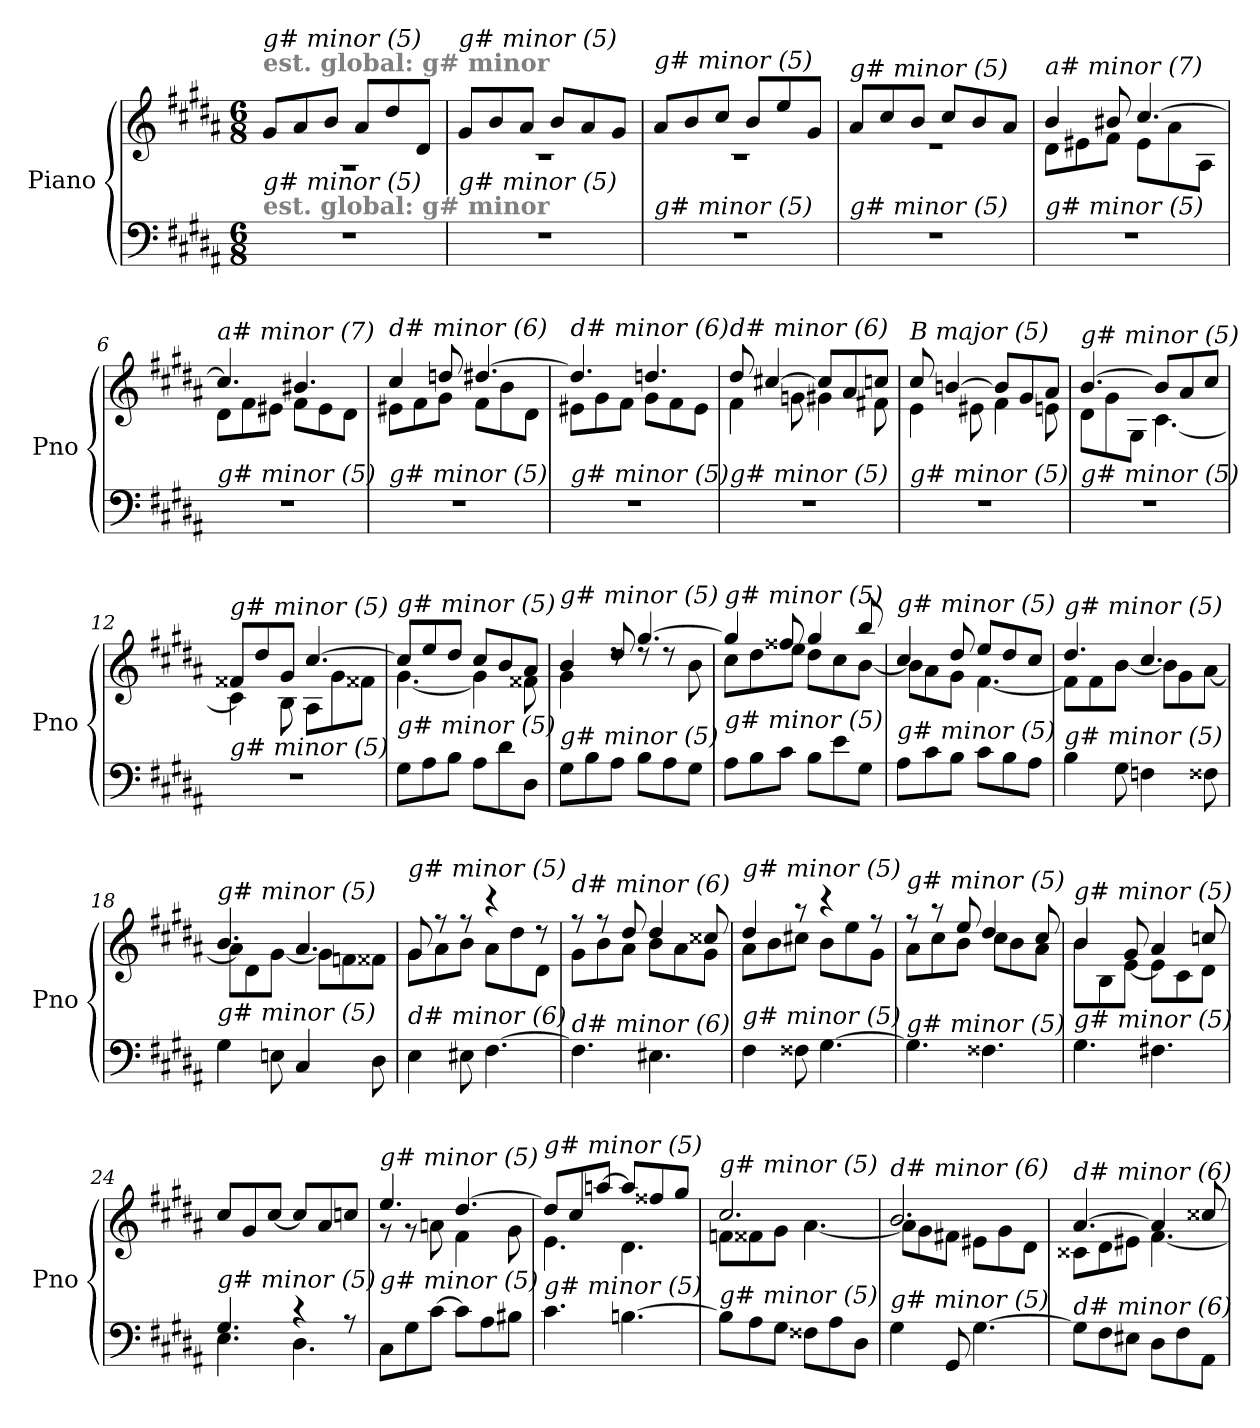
**kern	**kern
*part1	*part1
*staff2	*staff1
*I"Piano	*
*I'Pno	*
*clefF4	*clefG2
*k[f#c#g#d#a#]	*k[f#c#g#d#a#]
*M6/8	*M6/8
=1	=1
*	*^
!	!LO:TX:a:B:color=#808080:t=est. global&colon; g# minor	!
!	!LO:TX:i:t=g# minor (5)	!
!LO:TX:a:B:color=#808080:t=est. global&colon; g# minor	!	!
!LO:TX:i:t=g# minor (5)	!	!
2.r	8g#/L	2.r
.	8a#/	.
.	8b/J	.
.	8a#/L	.
.	8dd#/	.
.	8d#/J	.
=2	=2	=2
!	!LO:TX:i:t=g# minor (5)	!
!LO:TX:i:t=g# minor (5)	!	!
2.r	8g#/L	2.r
.	8b/	.
.	8a#/J	.
.	8b/L	.
.	8a#/	.
.	8g#/J	.
=3	=3	=3
!	!LO:TX:i:t=g# minor (5)	!
!LO:TX:i:t=g# minor (5)	!	!
2.r	8a#/L	2.r
.	8b/	.
.	8cc#/J	.
.	8b/L	.
.	8ee/	.
.	8g#/J	.
=4	=4	=4
!	!LO:TX:i:t=g# minor (5)	!
!LO:TX:i:t=g# minor (5)	!	!
2.r	8a#/L	2.r
.	8cc#/	.
.	8b/J	.
.	8cc#/L	.
.	8b/	.
.	8a#/J	.
=5	=5	=5
!	!LO:TX:i:t=a# minor (7)	!
!LO:TX:i:t=g# minor (5)	!	!
2.r	4b/	8d#\L
.	.	8e#X\
.	8b#X/	8f#\J
.	[4.cc#/	8e#\L
.	.	8a#\
.	.	8A#\J
=6	=6	=6
!	!LO:TX:i:t=a# minor (7)	!
!LO:TX:i:t=g# minor (5)	!	!
2.r	4.cc#/]	8d#\L
.	.	8f#\
.	.	8e#X\J
.	4.b#X/	8f#\L
.	.	8e#\
.	.	8d#\J
!!LO:LB:g=z	!!
=7	=7	=7
!	!LO:TX:i:t=d# minor (6)	!
!LO:TX:i:t=g# minor (5)	!	!
2.r	4cc#/	8e#X\L
.	.	8f#\
.	8ddni/	8g#\J
.	[4.dd#/	8f#\L
.	.	8b\
.	.	8d#\J
=8	=8	=8
!	!LO:TX:i:t=d# minor (6)	!
!LO:TX:i:t=g# minor (5)	!	!
2.r	4.dd#/]	8e#X\L
.	.	8g#\
.	.	8f#\J
.	4.ddni/	8g#\L
.	.	8f#\
.	.	8e#\J
=9	=9	=9
!	!LO:TX:i:t=d# minor (6)	!
!LO:TX:i:t=g# minor (5)	!	!
2.r	8dd#/	4f#\
.	[4cc#X/	.
.	.	8gni\
.	8cc#/L]	4g#\
.	8a#/	.
.	8ccni/J	8f#X\
=10	=10	=10
!	!LO:TX:i:t=B major (5)	!
!LO:TX:i:t=g# minor (5)	!	!
2.r	8cc#/	4e\
.	[4bn/	.
.	.	8e#X\
.	8b/L]	4f#\
.	8g#/	.
.	8a#/J	8en\
=11	=11	=11
!	!LO:TX:i:t=g# minor (5)	!
!LO:TX:i:t=g# minor (5)	!	!
2.r	[4.b/	8d#\L
.	.	8g#\
.	.	8G#\J
.	8b/L]	[4.c#\
.	8a#/	.
.	8cc#/J	.
!!LO:LB:g=z	!!
=12	=12	=12
!	!LO:TX:i:t=g# minor (5)	!
!LO:TX:i:t=g# minor (5)	!	!
2.r	8f##X/L	4c#\]
.	8dd#/	.
.	8g#/J	8B\
.	[4.cc#/	8A#\L
.	.	8g#\
.	.	8f##X\J
=13	=13	=13
!	!LO:TX:i:t=g# minor (5)	!
!LO:TX:i:t=g# minor (5)	!	!
8G#\L	8cc#/L]	[4.g#\
8A#\	8ee/	.
8B\J	8dd#/J	.
8A#\L	8cc#/L	4g#\]
8d#\	8b/	.
8D#\J	8a#/J	8f##X\
=14	=14	=14
!	!LO:TX:i:t=g# minor (5)	!
!LO:TX:i:t=g# minor (5)	!	!
8G#\L	4b/	4g#\
8B\	.	.
8A#\J	8dd#/	8rdd
8B\L	[4.gg#/	8rdd
8A#\	.	8rdd
8G#\J	.	8b\
=15	=15	=15
!	!LO:TX:i:t=g# minor (5)	!
!LO:TX:i:t=g# minor (5)	!	!
8A#\L	4gg#/]	8cc#\L
8B\	.	8dd#\
8c#\J	8ff##X/	8ee\J
8B\L	4gg#/	8dd#\L
8e\	.	8cc#\
8G#\J	8bb/	[8b\J
=16	=16	=16
!	!LO:TX:i:t=g# minor (5)	!
!LO:TX:i:t=g# minor (5)	!	!
8A#\L	4cc#/	8b\L]
8c#\	.	8a#\
8B\J	8dd#/	8g#\J
8c#\L	8ee/L	[4.f#\
8B\	8dd#/	.
8A#\J	8cc#/J	.
=17	=17	=17
!	!LO:TX:i:t=g# minor (5)	!
!LO:TX:i:t=g# minor (5)	!	!
4B\	4.dd#/	8f#\L]
.	.	8f#\
8G#\	.	[8b\J
4Fni\	4.cc#/	8b\L]
.	.	8g#\
8F##X\	.	[8a#\J
!!LO:LB:g=z	!!
=18	=18	=18
!	!LO:TX:i:t=g# minor (5)	!
!LO:TX:i:t=g# minor (5)	!	!
4G#\	4.b/	8a#\L]
.	.	8d#\
8En\	.	[8g#\J
4C#/	4.a#/	8g#\L]
.	.	8fni\
8D#\	.	8f##X\J
=19	=19	=19
!	!LO:TX:i:t=g# minor (5)	!
!LO:TX:i:t=d# minor (6)	!	!
4E\	8g#/	8g#\L
.	8r	8a#\
8E#X\	8r	8b\J
[4.F#\	4r	8a#\L
.	.	8dd#\
.	8r	8d#\J
=20	=20	=20
!	!LO:TX:i:t=d# minor (6)	!
!LO:TX:i:t=d# minor (6)	!	!
4.F#\]	8r	8g#\L
.	8r	8b\
.	8dd#/	8a#\J
4.E#X\	4dd#/	8b\L
.	.	8a#\
.	8cc##X/	8g#\J
=21	=21	=21
!	!LO:TX:i:t=g# minor (5)	!
!LO:TX:i:t=g# minor (5)	!	!
4F#\	4dd#/	8a#\L
.	.	8b\
8F##X\	8r	8cc#X\J
[4.G#\	4r	8b\L
.	.	8ee\
.	8r	8g#\J
=22	=22	=22
!	!LO:TX:i:t=g# minor (5)	!
!LO:TX:i:t=g# minor (5)	!	!
4.G#\]	8r	8a#\L
.	8r	8cc#\
.	8ee/	8b\J
4.F##X\	4dd#/	8cc#\L
.	.	8b\
.	8cc#/	8a#\J
=23	=23	=23
!	!LO:TX:i:t=g# minor (5)	!
!LO:TX:i:t=g# minor (5)	!	!
4.G#\	4b/	8b\L
.	.	8B\
.	8g#/	[8e\J
4.F#X\	4a#/	8e\L]
.	.	8c#\
.	8ccni/	8d#\J
!!LO:LB:g=z
=24	=24	=24
*^	*	*
!	!	!LO:TX:i:t=g# minor (5)	!
!LO:TX:i:t=g# minor (5)	!	!	!
*	*	*v	*v
4.G#/	4.E\	8cc#/L
.	.	8g#/
.	.	[8cc#/J
4r	4.D#\	8cc#/L]
.	.	8a#/
8r	.	8ccni/J
*v	*v	*
=25	=25
*	*^
!	!LO:TX:i:t=g# minor (5)	!
!LO:TX:i:t=g# minor (5)	!	!
8C#\L	4.ee/	8r
8G#\	.	8r
[8c#\J	.	8an\
8c#\L]	[4.dd#/	4f#\
8A#\	.	.
8B#Xj\J	.	8g#\
=26	=26	=26
!	!LO:TX:i:t=g# minor (5)	!
!LO:TX:i:t=g# minor (5)	!	!
4.c#\	8dd#/L]	4.e\
.	8cc#/	.
.	[8aan/J	.
[4.Bn\	8aa/L]	4.d#\
.	8ff##X/	.
.	8gg#/J	.
=27	=27	=27
!	!LO:TX:i:t=g# minor (5)	!
!LO:TX:i:t=g# minor (5)	!	!
8B\L]	2.cc#/	8fni\L
8A#\	.	8f##X\
8G#\J	.	8g#\J
8F##X\L	.	[4.a#\
8A#\	.	.
8D#\J	.	.
=28	=28	=28
!	!LO:TX:i:t=d# minor (6)	!
!LO:TX:i:t=g# minor (5)	!	!
4G#\	2.b/	8a#\L]
.	.	8g#\
8GG#/	.	8f#X\J
[4.G#\	.	8e#X\L
.	.	8g#\
.	.	8d#\J
!!LO:PB:g=z	!!
=29	=29	=29
!	!LO:TX:i:t=d# minor (6)	!
!LO:TX:i:t=d# minor (6)	!	!
8G#\L]	[4.a#/	8c##X\L
8F#\	.	8d#\
8E#X\J	.	8e#X\J
8D#\L	4a#/]	[4.f#\
8F#\	.	.
8AA#\J	8cc##X/	.
*	*v	*v
=	=
*-	*-
